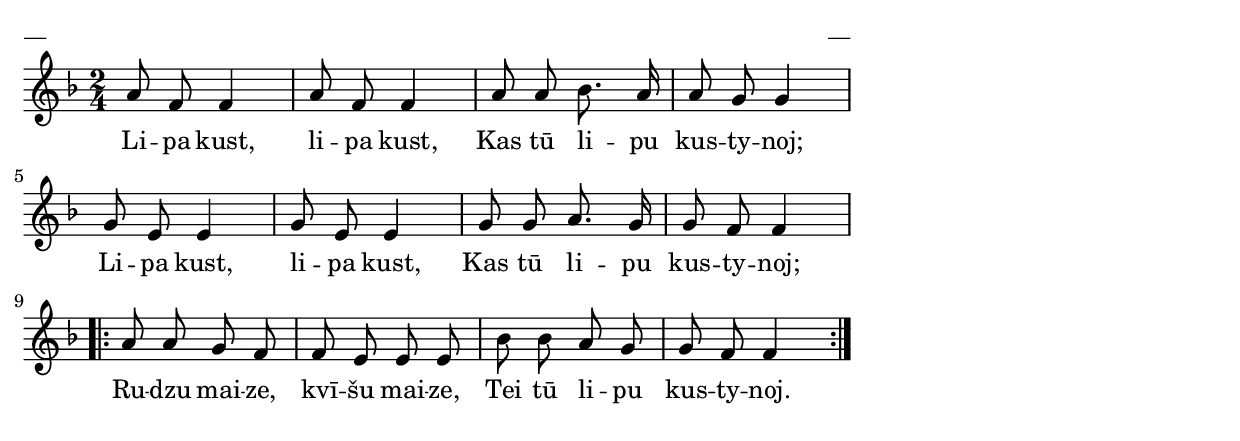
\version "2.13.16"
%\header {
%    title = "Lipa kust"
%}
\paper {
line-width = 14\cm
left-margin = 0.4\cm
between-system-padding = 0.1\cm
between-system-space = 0.1\cm
}
\layout {
indent = #0
ragged-last = ##f
}


voiceA = \relative c'' {
\clef "treble"
\key f \major
\time 2/4
a8 f f4 | a8 f f4 |
a8 a bes8. a16 | a8 g g4 |
g8 e e4 | g8 e e4 |
g8 g a8. g16 | g8 f f4
\repeat volta 2 {
a8 a g f | f8 e e e |
bes'8 bes a g | g8 f f4
}
}


lyricA = \lyricmode {
Li -- pa kust, li -- pa kust,
Kas tū li -- pu kus -- ty -- noj; 
Li -- pa kust, li -- pa kust,
Kas tū li -- pu kus -- ty -- noj; 
Ru -- dzu mai -- ze, kvī -- šu mai -- ze,
Tei tū li -- pu kus -- ty -- noj.
} 

fullScore = <<
\new Staff {
<<
\new Voice = "voiceA" { \oneVoice \autoBeamOff \voiceA }
\lyricsto "voiceA" \new Lyrics \lyricA
>>
}
>>

\score {
\fullScore
\header { piece = "__" opus = "__" }
}
\markup { \with-color #(x11-color 'white) \sans \smaller "__" }
\score {
\unfoldRepeats
\fullScore
\midi {
\context { \Staff \remove "Staff_performer" }
\context { \Voice \consists "Staff_performer" }
}
}


